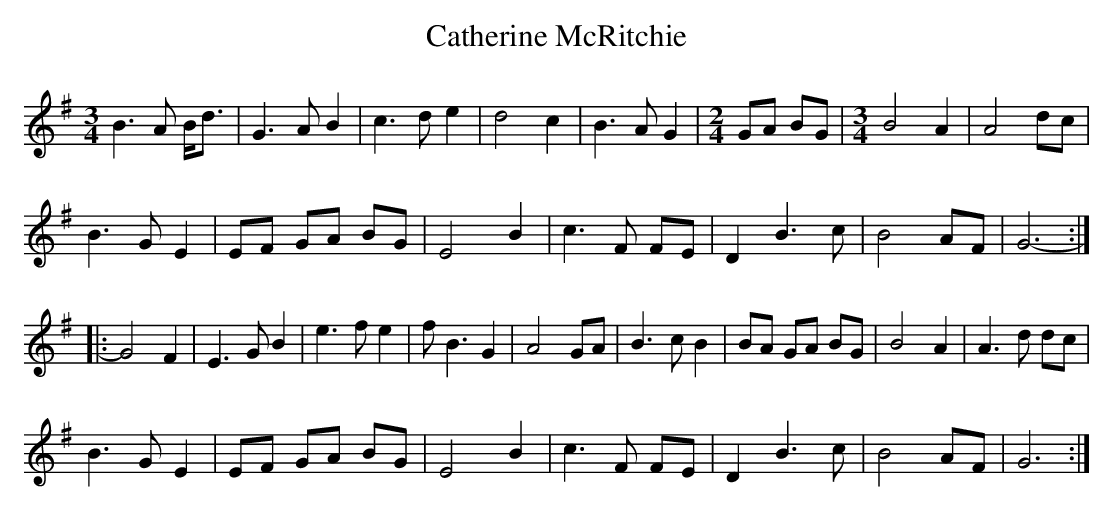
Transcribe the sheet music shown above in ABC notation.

X:1
T:Catherine McRitchie
M:3/4
K:G major
B3A B<d|G3 AB2|c3d e2|d4 c2|B3A G2|\
M:2/4
GA BG|\
M:3/4
B4 A2|A4 dc|
B3G E2|EF GA BG|E4 B2|c3F FE|D2B3c|B4 AF|G6- ::
G4 F2|\
E3GB2|e3f e2|fB3 G2|A4 GA|\
B3c B2|BA GA BG| B4 A2|A3 d dc|
B3G E2|EF GA BG|E4 B2|c3 F FE|D2 B3c|B4 AF|G6 :|
